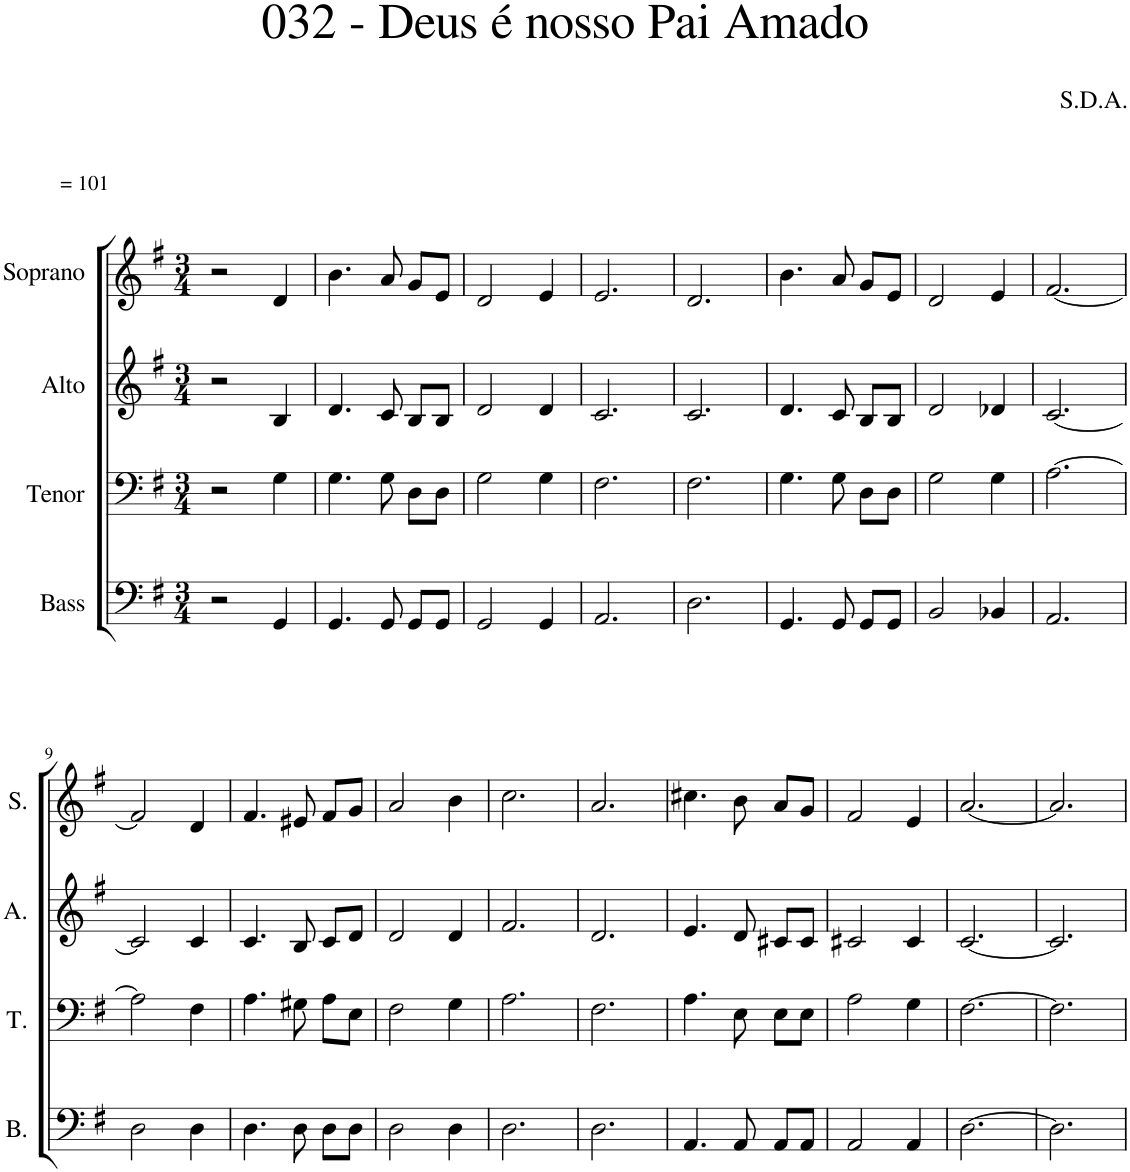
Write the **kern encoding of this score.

**kern	**kern	**kern	**kern
*part4	*part3	*part2	*part1
*staff4	*staff3	*staff2	*staff1
*I"Bass	*I"Tenor	*I"Alto	*I"Soprano
*I'B.	*I'T.	*I'A.	*I'S.
*clefF4	*clefF4	*clefG2	*clefG2
*k[f#]	*k[f#]	*k[f#]	*k[f#]
*M3/4	*M3/4	*M3/4	*M3/4
=1	=1	=1	=1
!	!	!	!LO:TX:a:t== 101
2r	2r	2r	2r
4GG/	4G\	4B/	4d/
=2	=2	=2	=2
4.GG/	4.G\	4.d/	4.b\
8GG/	8G\	8c/	8a/
8GG/L	8D\L	8B/L	8g/L
8GG/J	8D\J	8B/J	8e/J
=3	=3	=3	=3
2GG/	2G\	2d/	2d/
4GG/	4G\	4d/	4e/
=4	=4	=4	=4
2.AA/	2.F#\	2.c/	2.e/
=5	=5	=5	=5
2.D\	2.F#\	2.c/	2.d/
=6	=6	=6	=6
4.GG/	4.G\	4.d/	4.b\
8GG/	8G\	8c/	8a/
8GG/L	8D\L	8B/L	8g/L
8GG/J	8D\J	8B/J	8e/J
=7	=7	=7	=7
2BB/	2G\	2d/	2d/
4BB-X/	4G\	4d-X/	4e/
=8	=8	=8	=8
2.AA/	[2.A\	[2.c/	[2.f#/
!!LO:LB:g=z
=9	=9	=9	=9
2D\	2A\]	2c/]	2f#/]
4D\	4F#\	4c/	4d/
=10	=10	=10	=10
4.D\	4.A\	4.c/	4.f#/
8D\	8G#X\	8B/	8e#X/
8D\L	8A\L	8c/L	8f#/L
8D\J	8E\J	8d/J	8g/J
=11	=11	=11	=11
2D\	2F#\	2d/	2a/
4D\	4G\	4d/	4b\
=12	=12	=12	=12
2.D\	2.A\	2.f#/	2.cc\
=13	=13	=13	=13
2.D\	2.F#\	2.d/	2.a/
=14	=14	=14	=14
4.AA/	4.A\	4.e/	4.cc#X\
8AA/	8E\	8d/	8b\
8AA/L	8E\L	8c#X/L	8a/L
8AA/J	8E\J	8c#/J	8g/J
=15	=15	=15	=15
2AA/	2A\	2c#X/	2f#/
4AA/	4G\	4c#/	4e/
=16	=16	=16	=16
[2.D\	[2.F#\	[2.c/	[2.a/
=17	=17	=17	=17
2.D\]	2.F#\]	2.c/]	2.a/]
=	=	=	=
*-	*-	*-	*-
